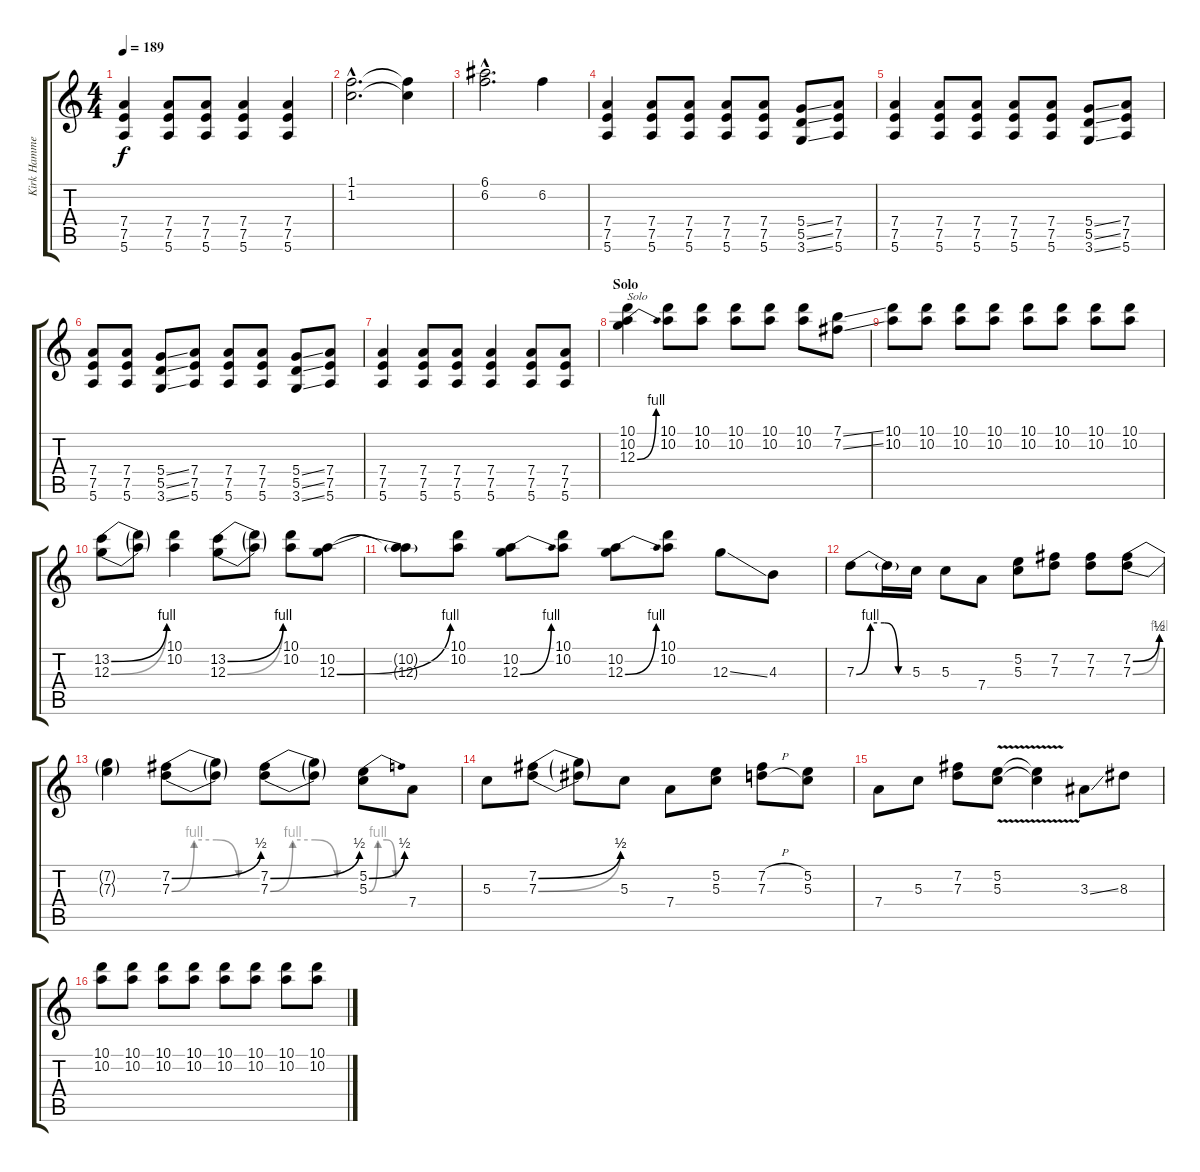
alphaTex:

\track ("Kirk Hammet (Ov. Gtr)" "Kirk Hamme") {instrument overdrivenguitar}
\staff {score tabs}
\tuning (E4 B3 G3 D3 A2 E2) {hide}
\ts (4 4)
\tempo 189
\clef g2
\ks c
(7.4 7.5 5.6).4{dy f} (7.4 7.5 5.6).8 (7.4 7.5 5.6).8 (7.4 7.5 5.6).4 (7.4 7.5 5.6).4 |
(1.1{hac} 1.2{hac}).2{d} (1.1{t} 1.2{t}).4 |
(6.1{hac} 6.2{hac}).2{d} 6.2.4 |
(7.4 7.5 5.6).4 (7.4 7.5 5.6).8 (7.4 7.5 5.6).8 (7.4 7.5 5.6).8 (7.4 7.5 5.6).8 (5.4{ss} 5.5{ss} 3.6{ss}).8 (7.4 7.5 5.6).8 |
(7.4 7.5 5.6).4 (7.4 7.5 5.6).8 (7.4 7.5 5.6).8 (7.4 7.5 5.6).8 (7.4 7.5 5.6).8 (5.4{ss} 5.5{ss} 3.6{ss}).8 (7.4 7.5 5.6).8 |
(7.4 7.5 5.6).8 (7.4 7.5 5.6).8 (5.4{ss} 5.5{ss} 3.6{ss}).8 (7.4 7.5 5.6).8 (7.4 7.5 5.6).8 (7.4 7.5 5.6).8 (5.4{ss} 5.5{ss} 3.6{ss}).8 (7.4 7.5 5.6).8 |
(7.4 7.5 5.6).4 (7.4 7.5 5.6).8 (7.4 7.5 5.6).8 (7.4 7.5 5.6).4 (7.4 7.5 5.6).8 (7.4 7.5 5.6).8 |
\section ("" "Solo")
(10.1 10.2 12.3{be (bend 0 0 60 4)}).4{txt "Solo"} (10.1 10.2).8 (10.1 10.2).8 (10.1 10.2).8 (10.1 10.2).8 (10.1 10.2).8 (7.1{ss} 7.2{ss}).8 |
(10.1 10.2).8 (10.1 10.2).8 (10.1 10.2).8 (10.1 10.2).8 (10.1 10.2).8 (10.1 10.2).8 (10.1 10.2).8 (10.1 10.2).8 |
(13.2{be (bend 0 0 60 4)} 12.3{be (bend 0 0 60 4)}).8 (13.2{t} 12.3{t}).8 (10.1 10.2).4 (13.2{be (bend 0 0 60 4)} 12.3{be (bend 0 0 60 4)}).8 (13.2{t} 12.3{t}).8 (10.1 10.2).8 (10.2 12.3{be (bend 0 0 60 4)}).8 |
(10.2{t} 12.3{t}).8 (10.1 10.2).8 (10.2 12.3{be (bend 0 0 60 4)}).8 (10.1 10.2).8 (10.2 12.3{be (bend 0 0 60 4)}).8 (10.1 10.2).8 12.3{ss}.8 4.3.8 |
7.3{be (custom 0 0 15 4 30 4 45 0 60 0)}.8 7.3{t}.16 5.3.16 5.3.8 7.4.8 (5.2 5.3).8 (7.2 7.3).8 (7.2 7.3).8 (7.2{be (bend 0 0 60 2)} 7.3{be (bend 0 0 60 4)}).8 |
(7.2{t} 7.3{t}).4 (7.2{be (bend 0 0 60 2)} 7.3{be (custom 0 0 15 4 30 4 45 0 60 0)}).8 (7.2{t} 7.3{t}).8 (7.2{be (bend 0 0 60 2)} 7.3{be (custom 0 0 15 4 30 4 45 0 60 0)}).8 (7.2{t} 7.3{t}).8 (5.2{be (bend 0 0 60 2)} 5.3{be (custom 0 0 15 4 30 4 45 0 60 0)}).8 7.4.8 |
5.3.8 (7.2{be (bend 0 0 60 2)} 7.3{be (bend 0 0 60 2)}).8 (7.2{t} 7.3{t}).8 5.3.8 7.4.8 (5.2 5.3).8 (7.2{h} 7.3{h}).8 (5.2 5.3).8 |
7.4.8 5.3.8 (7.2 7.3).8 (5.2{v} 5.3{v}).8 (5.2{t} 5.3{t}).4 3.3{ss}.8 8.3.8 |
(10.1 10.2).8 (10.1 10.2).8 (10.1 10.2).8 (10.1 10.2).8 (10.1 10.2).8 (10.1 10.2).8 (10.1 10.2).8 (10.1 10.2).8
